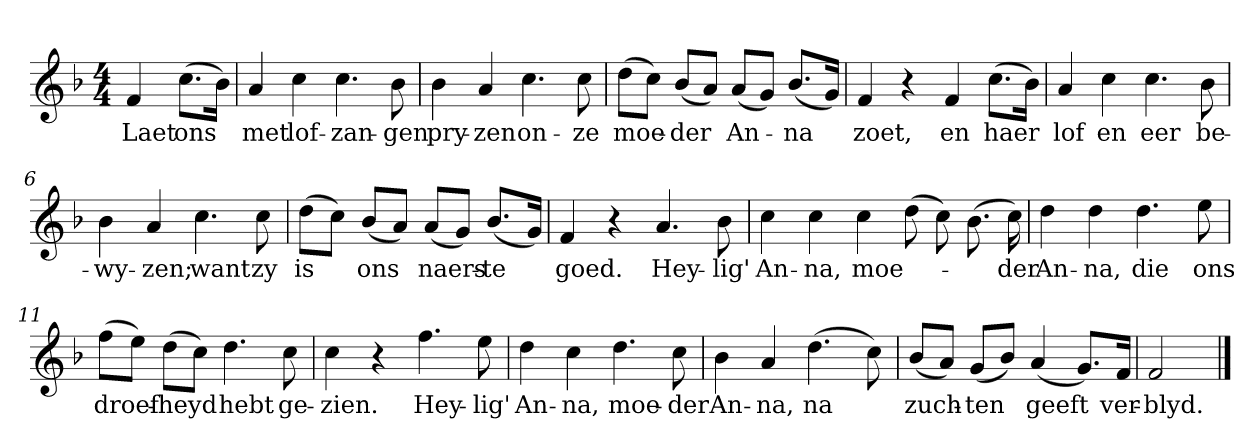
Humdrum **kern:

**kern	**text
*part1	*part1
*staff1	*staff1
*clefG2	*
*k[b-]	*
*F:	*
*M4/4	*
*MM120	*
=	=
4f	Laet
(8.cc\L	ons
16b-\Jk)	.
=1	=1
4a	met
4cc	lof-
4.cc	-zan-
8b-	-gen
=2	=2
4b-	pry-
4a	-zen
4.cc	on-
8cc	-ze
=3	=3
(8dd\L	moe-
8cc\J)	.
(8b-/L	-der
8a/J)	.
(8a/L	An-
8g/J)	.
(8.b-/L	-na
16g/Jk)	.
=4	=4
4f	zoet,
4r	.
4f	en
(8.cc\L	haer
16b-\Jk)	.
=5	=5
4a	lof
4cc	en
4.cc	eer
8b-	be-
=6	=6
4b-	-wy-
4a	-zen;
4.cc	want
8cc	zy
=7	=7
(8dd\L	is
8cc\J)	.
(8b-/L	ons
8a/J)	.
(8a/L	naers-
8g/J)	.
(8.b-/L	-te
16g/Jk)	.
=8	=8
4f	goed.
4r	.
4.a	Hey-
8b-	-lig'
=9	=9
4cc	An-
4cc	-na,
4cc	moe-
(8dd	.
8cc)	.
(8.b-	.
16cc)	-der
=10	=10
4dd	An-
4dd	-na,
4.dd	die
8ee	ons
=11	=11
(8ff\L	droef-
8ee\J)	.
(8dd\L	-heyd
8cc\J)	.
4.dd	hebt
8cc	ge-
=12	=12
4cc	-zien.
4r	.
4.ff	Hey-
8ee	-lig'
=13	=13
4dd	An-
4cc	-na,
4.dd	moe-
8cc	-der
=14	=14
4b-	An-
4a	-na,
(4.dd	na
8cc)	.
=15	=15
(8b-/L	zuch-
8a/J)	.
(8g/L	-ten
8b-/J)	.
(4a	geeft
8.g/L)	.
16f/Jk	ver-
=16	=16
2f	-blyd.
==	==
*-	*-
